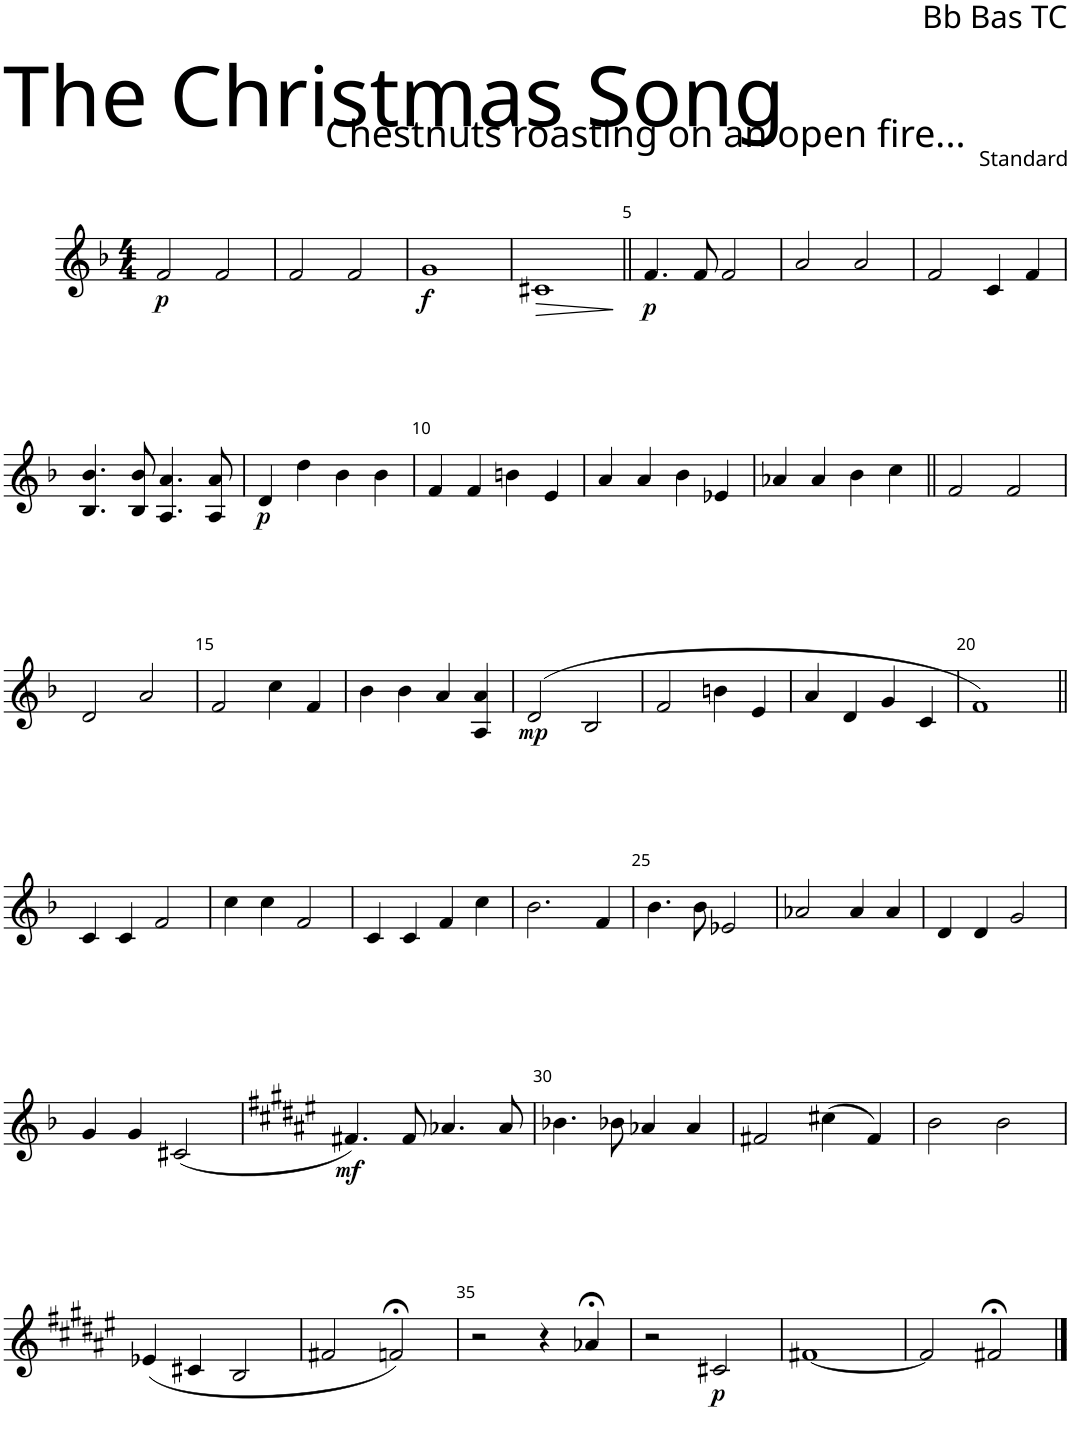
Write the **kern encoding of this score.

**kern	**dynam	**kern	**dynam	**kern	**dynam
*part3	*part3	*part2	*part2	*part1	*part1
*staff3	*staff3	*staff2	*staff2	*staff1	*staff1
*I"Bariton-saxofoon	*	*I"Sousafoon	*	*I"Sousafoon	*
*I'Ba. Sax	*	*I'Sous.	*	*I'Sous.	*
*stria5	*	*	*	*stria5	*
*clefF4	*	*clefG2	*	*clefF4	*
*Trd12c21	*	*Trd15c26	*	*Trd8c14	*
*k[]	*	*k[b-]	*	*k[b-]	*
*M4/4	*	*M4/4	*	*M4/4	*
=1	=1	=1	=1	=1	=1
!	!LO:DY:b	!	!LO:DY:b	!	!LO:DY:b
2c	p	2f/	p	2F	p
2c	.	2f/	.	2F	.
=2	=2	=2	=2	=2	=2
2c	.	2f/	.	2F	.
2c	.	2f/	.	2F	.
=3	=3	=3	=3	=3	=3
!	!LO:DY:b	!	!LO:DY:b	!	!LO:DY:b
1d	f	1g	f	1G	f
=4	=4	=4	=4	=4	=4
!	!LO:HP:b	!	!LO:HP:b	!	!LO:HP:b
1G#X	>	1c#X	>	1C#X	>
.	]	.	]	.	]
=5||	=5||	=5||	=5||	=5||	=5||
!	!LO:DY:b	!	!LO:DY:b	!	!LO:DY:b
4.c	p	4.f/	p	4.F	p
8c	.	8f/	.	8F	.
2c	.	2f/	.	2F	.
=6	=6	=6	=6	=6	=6
2e	.	2a/	.	2A	.
2e	.	2a/	.	2A	.
=7	=7	=7	=7	=7	=7
2c	.	2f/	.	2F	.
4G	.	4c/	.	4C	.
4c	.	4f/	.	4F	.
!!LO:LB:g=z
=8	=8	=8	=8	=8	=8
4.F	.	4.B-/ 4.b-/	.	4.BB-	.
8F	.	8B-/ 8b-/	.	8BB-	.
4.E	.	4.A/ 4.a/	.	4.AA	.
8E	.	8A/ 8a/	.	8AA	.
=9	=9	=9	=9	=9	=9
!	!LO:DY:b	!	!LO:DY:b	!	!LO:DY:b
4A	p	4d/	p	4D	p
4a	.	4dd\	.	4d	.
4f	.	4b-\	.	4B-	.
4f	.	4b-\	.	4B-	.
=10	=10	=10	=10	=10	=10
4c	.	4f/	.	4F	.
4c	.	4f/	.	4F	.
4f#X	.	4bn\	.	4Bn	.
4B	.	4e/	.	4E	.
=11	=11	=11	=11	=11	=11
4e	.	4a/	.	4A	.
4e	.	4a/	.	4A	.
4f	.	4b-\	.	4B-	.
4B-X	.	4e-X/	.	4E-X	.
=12	=12	=12	=12	=12	=12
4e-X	.	4a-X/	.	4A-X	.
4e-	.	4a-/	.	4A-	.
4f	.	4b-\	.	4B-	.
4g	.	4cc\	.	4c	.
=13||	=13||	=13||	=13||	=13||	=13||
2c	.	2f/	.	2F	.
2c	.	2f/	.	2F	.
!!LO:LB:g=z
=14	=14	=14	=14	=14	=14
2A	.	2d/	.	2D	.
2e	.	2a/	.	2A	.
=15	=15	=15	=15	=15	=15
2c	.	2f/	.	2F	.
4g	.	4cc\	.	4c	.
4c	.	4f/	.	4F	.
=16	=16	=16	=16	=16	=16
4f	.	4b-\	.	4B-	.
4f	.	4b-\	.	4B-	.
4e	.	4a/	.	4A	.
4E	.	4A/ 4a/	.	4AA	.
=17	=17	=17	=17	=17	=17
!	!LO:DY:b	!	!LO:DY:b	!	!LO:DY:b
(2A	mp	(2d/	mp	(2D	mp
2F	.	2B-/	.	2BB-	.
=18	=18	=18	=18	=18	=18
2c	.	2f/	.	2F	.
4f#X	.	4bn\	.	4Bn	.
4B	.	4e/	.	4E	.
=19	=19	=19	=19	=19	=19
4e	.	4a/	.	4A	.
4A	.	4d/	.	4D	.
4d	.	4g/	.	4G	.
4G	.	4c/	.	4C	.
=20	=20	=20	=20	=20	=20
1c)	.	1f)	.	1F)	.
!!LO:LB:g=z
=21||	=21||	=21||	=21||	=21||	=21||
4G	.	4c/	.	4C	.
4G	.	4c/	.	4C	.
2c	.	2f/	.	2F	.
=22	=22	=22	=22	=22	=22
4g	.	4cc\	.	4c	.
4g	.	4cc\	.	4c	.
2c	.	2f/	.	2F	.
=23	=23	=23	=23	=23	=23
4G	.	4c/	.	4C	.
4G	.	4c/	.	4C	.
4c	.	4f/	.	4F	.
4g	.	4cc\	.	4c	.
=24	=24	=24	=24	=24	=24
2.f	.	2.b-\	.	2.B-	.
4c	.	4f/	.	4F	.
=25	=25	=25	=25	=25	=25
4.f	.	4.b-\	.	4.B-	.
8f	.	8b-\	.	8B-	.
2B-X	.	2e-X/	.	2E-X	.
=26	=26	=26	=26	=26	=26
2e-X	.	2a-X/	.	2A-X	.
4e-	.	4a-/	.	4A-	.
4e-	.	4a-/	.	4A-	.
=27	=27	=27	=27	=27	=27
4A	.	4d/	.	4D	.
4A	.	4d/	.	4D	.
2d	.	2g/	.	2G	.
!!LO:LB:g=z
=28	=28	=28	=28	=28	=28
4d	.	4g/	.	4G	.
4d	.	4g/	.	4G	.
(2A-X	.	(2c#X/	.	(2D-X	.
=29	=29	=29	=29	=29	=29
*k[b-e-a-d-g-]	*	*k[f#c#g#d#a#e#]	*	*k[f#c#g#d#a#e#]	*
!	!LO:DY:b	!	!LO:DY:b	!	!LO:DY:b
4.d-)	mf	4.f#X/)	mf	4.F#)	mf
8d-	.	8f#/	.	8F#	.
4.e-	.	4.a-X/	.	4.G#	.
8e-	.	8a-/	.	8G#	.
=30	=30	=30	=30	=30	=30
4.f	.	4.b-X\	.	4.A#	.
8f	.	8b-X\	.	8A#	.
4e-	.	4a-X/	.	4G#	.
4e-	.	4a-/	.	4G#	.
=31	=31	=31	=31	=31	=31
2d-	.	2f#X/	.	2F#	.
(4a-	.	(4cc#X\	.	(4c#	.
4d-)	.	4f#/)	.	4F#)	.
=32	=32	=32	=32	=32	=32
2g-	.	2b\	.	2B	.
2g-	.	2b\	.	2B	.
!!LO:LB:g=z
=33	=33	=33	=33	=33	=33
(4B-	.	(4e-X/	.	(4D#	.
4A-	.	4c#X/	.	4C#	.
2G-	.	2B/	.	2BB	.
=34	=34	=34	=34	=34	=34
2d-	.	2f#X/	.	2F#	.
2c;<)	.	2fn;</)	.	2E#;<)	.
=35	=35	=35	=35	=35	=35
2r	.	2r	.	2r	.
4r	.	4r	.	4r	.
4e-;<	.	4a-X;</	.	4G#;<	.
=36	=36	=36	=36	=36	=36
2r	.	2r	.	2r	.
!	!LO:DY:b	!	!LO:DY:b	!	!LO:DY:b
2A-	p	2c#X/	p	2C#	p
=37	=37	=37	=37	=37	=37
[1d-	.	[1f#X	.	[1F#	.
=38	=38	=38	=38	=38	=38
2d-]	.	2f#/]	.	2F#]	.
2d-;<	.	2f#X;</	.	2F#;<	.
==	==	==	==	==	==
*-	*-	*-	*-	*-	*-
